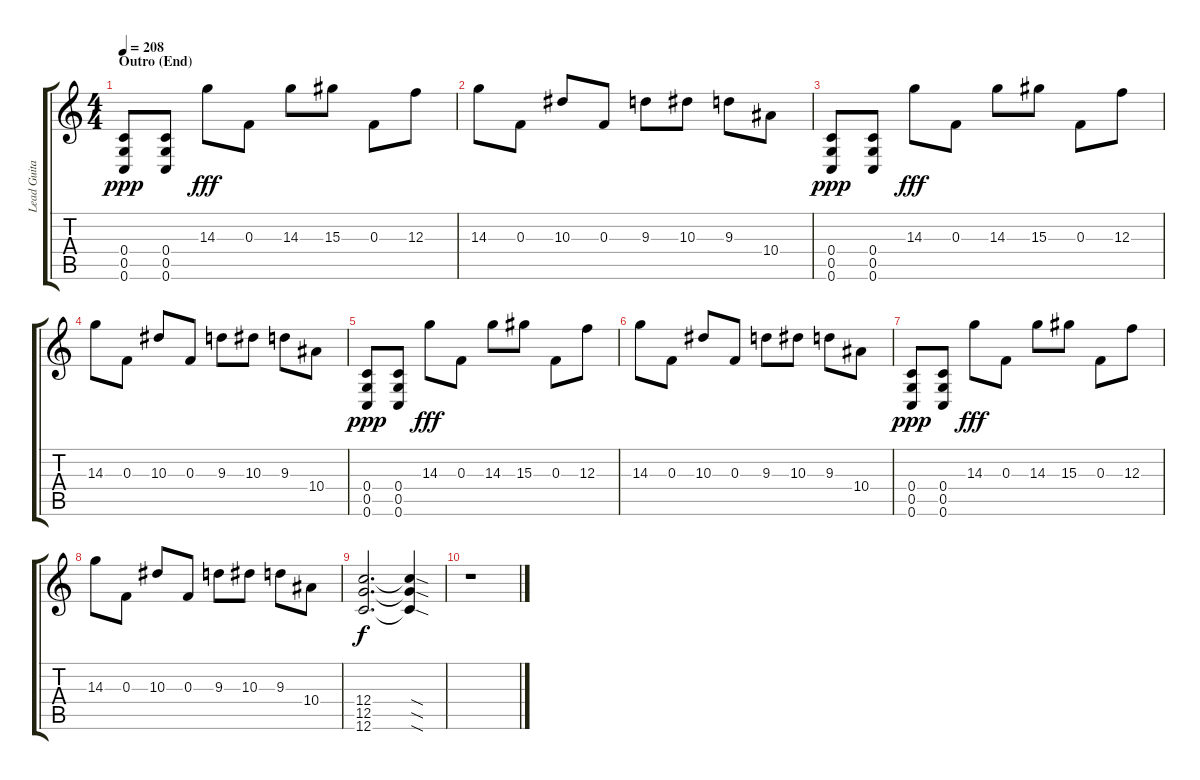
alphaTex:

\track ("Lead Guitar" "Lead Guita") {instrument distortionguitar}
\staff {score tabs}
\tuning (D4 A3 F3 C3 G2 C2) {hide}
\ts (4 4)
\section ("" "Outro (End)")
\tempo 208
\clef g2
\ks c
(0.4 0.5 0.6).8{dy ppp} (0.4 0.5 0.6).8 14.3.8{dy fff} 0.3.8 14.3.8 15.3.8 0.3.8 12.3.8 |
14.3.8 0.3.8 10.3.8 0.3.8 9.3.8 10.3.8 9.3.8 10.4.8 |
(0.4 0.5 0.6).8{dy ppp} (0.4 0.5 0.6).8 14.3.8{dy fff} 0.3.8 14.3.8 15.3.8 0.3.8 12.3.8 |
14.3.8 0.3.8 10.3.8 0.3.8 9.3.8 10.3.8 9.3.8 10.4.8 |
(0.4 0.5 0.6).8{dy ppp} (0.4 0.5 0.6).8 14.3.8{dy fff} 0.3.8 14.3.8 15.3.8 0.3.8 12.3.8 |
14.3.8 0.3.8 10.3.8 0.3.8 9.3.8 10.3.8 9.3.8 10.4.8 |
(0.4 0.5 0.6).8{dy ppp} (0.4 0.5 0.6).8 14.3.8{dy fff} 0.3.8 14.3.8 15.3.8 0.3.8 12.3.8 |
14.3.8 0.3.8 10.3.8 0.3.8 9.3.8 10.3.8 9.3.8 10.4.8 |
(12.4 12.5 12.6).2{d dy f} (12.4{sod t} 12.5{sod t} 12.6{sod t}).4 |
r.1
